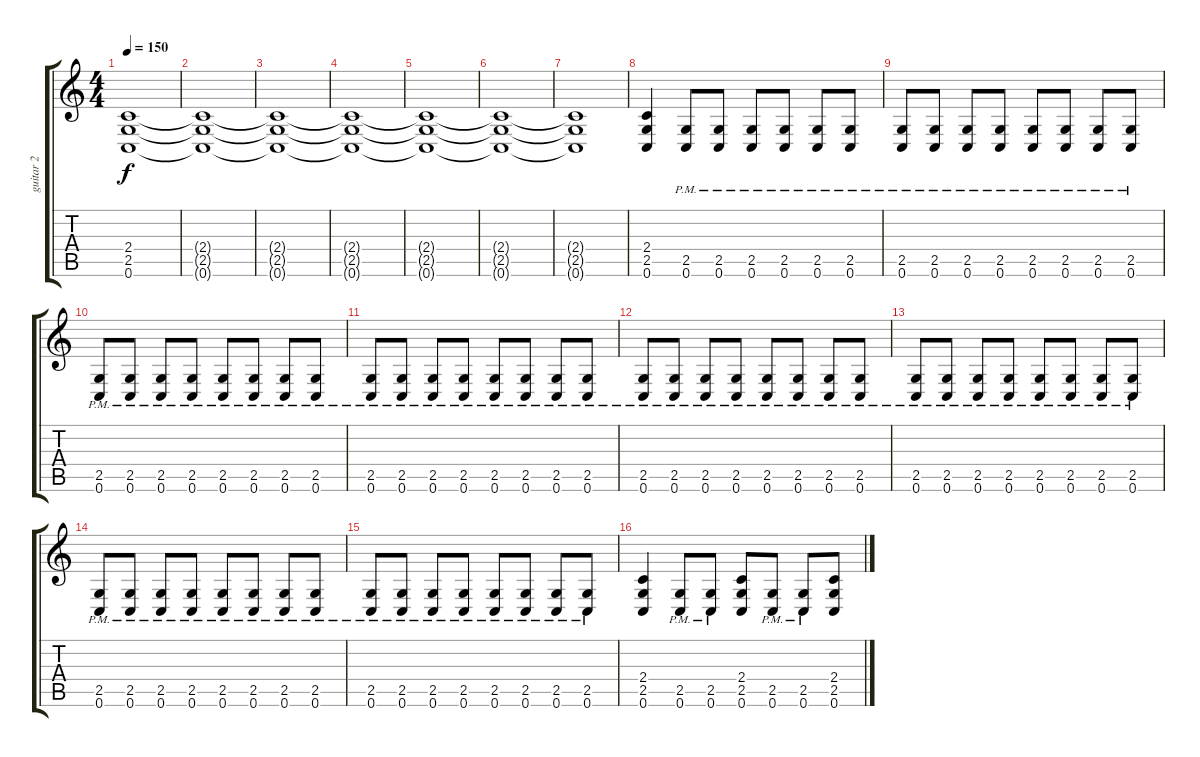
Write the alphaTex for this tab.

\track ("guitar 2" "guitar 2") {instrument overdrivenguitar}
\staff {score tabs}
\tuning (C4 G3 Eb3 Bb2 F2 C2) {hide}
\ts (4 4)
\tempo 150
\clef g2
\ks c
(2.4{t} 2.5{t} 0.6{t}).1{dy f} |
(2.4{t} 2.5{t} 0.6{t}).1 |
(2.4{t} 2.5{t} 0.6{t}).1 |
(2.4{t} 2.5{t} 0.6{t}).1 |
(2.4{t} 2.5{t} 0.6{t}).1 |
(2.4{t} 2.5{t} 0.6{t}).1 |
(2.4{t} 2.5{t} 0.6{t}).1 |
(2.4 2.5 0.6).4 (2.5{pm} 0.6).8 (2.5{pm} 0.6).8 (2.5{pm} 0.6).8 (2.5{pm} 0.6).8 (2.5{pm} 0.6).8 (2.5{pm} 0.6).8 |
(2.5{pm} 0.6).8 (2.5{pm} 0.6).8 (2.5{pm} 0.6).8 (2.5{pm} 0.6).8 (2.5{pm} 0.6).8 (2.5{pm} 0.6).8 (2.5{pm} 0.6).8 (2.5{pm} 0.6).8 |
(2.5{pm} 0.6).8 (2.5{pm} 0.6).8 (2.5{pm} 0.6).8 (2.5{pm} 0.6).8 (2.5{pm} 0.6).8 (2.5{pm} 0.6).8 (2.5{pm} 0.6).8 (2.5{pm} 0.6).8 |
(2.5{pm} 0.6).8 (2.5{pm} 0.6).8 (2.5{pm} 0.6).8 (2.5{pm} 0.6).8 (2.5{pm} 0.6).8 (2.5{pm} 0.6).8 (2.5{pm} 0.6).8 (2.5{pm} 0.6).8 |
(2.5{pm} 0.6).8 (2.5{pm} 0.6).8 (2.5{pm} 0.6).8 (2.5{pm} 0.6).8 (2.5{pm} 0.6).8 (2.5{pm} 0.6).8 (2.5{pm} 0.6).8 (2.5{pm} 0.6).8 |
(2.5{pm} 0.6).8 (2.5{pm} 0.6).8 (2.5{pm} 0.6).8 (2.5{pm} 0.6).8 (2.5{pm} 0.6).8 (2.5{pm} 0.6).8 (2.5{pm} 0.6).8 (2.5{pm} 0.6).8 |
(2.5{pm} 0.6).8 (2.5{pm} 0.6).8 (2.5{pm} 0.6).8 (2.5{pm} 0.6).8 (2.5{pm} 0.6).8 (2.5{pm} 0.6).8 (2.5{pm} 0.6).8 (2.5{pm} 0.6).8 |
(2.5{pm} 0.6).8 (2.5{pm} 0.6).8 (2.5{pm} 0.6).8 (2.5{pm} 0.6).8 (2.5{pm} 0.6).8 (2.5{pm} 0.6).8 (2.5{pm} 0.6).8 (2.5{pm} 0.6).8 |
(2.4 2.5 0.6).4 (2.5{pm} 0.6).8 (2.5{pm} 0.6).8 (2.4 2.5 0.6).8 (2.5{pm} 0.6).8 (2.5{pm} 0.6).8 (2.4 2.5 0.6).8
